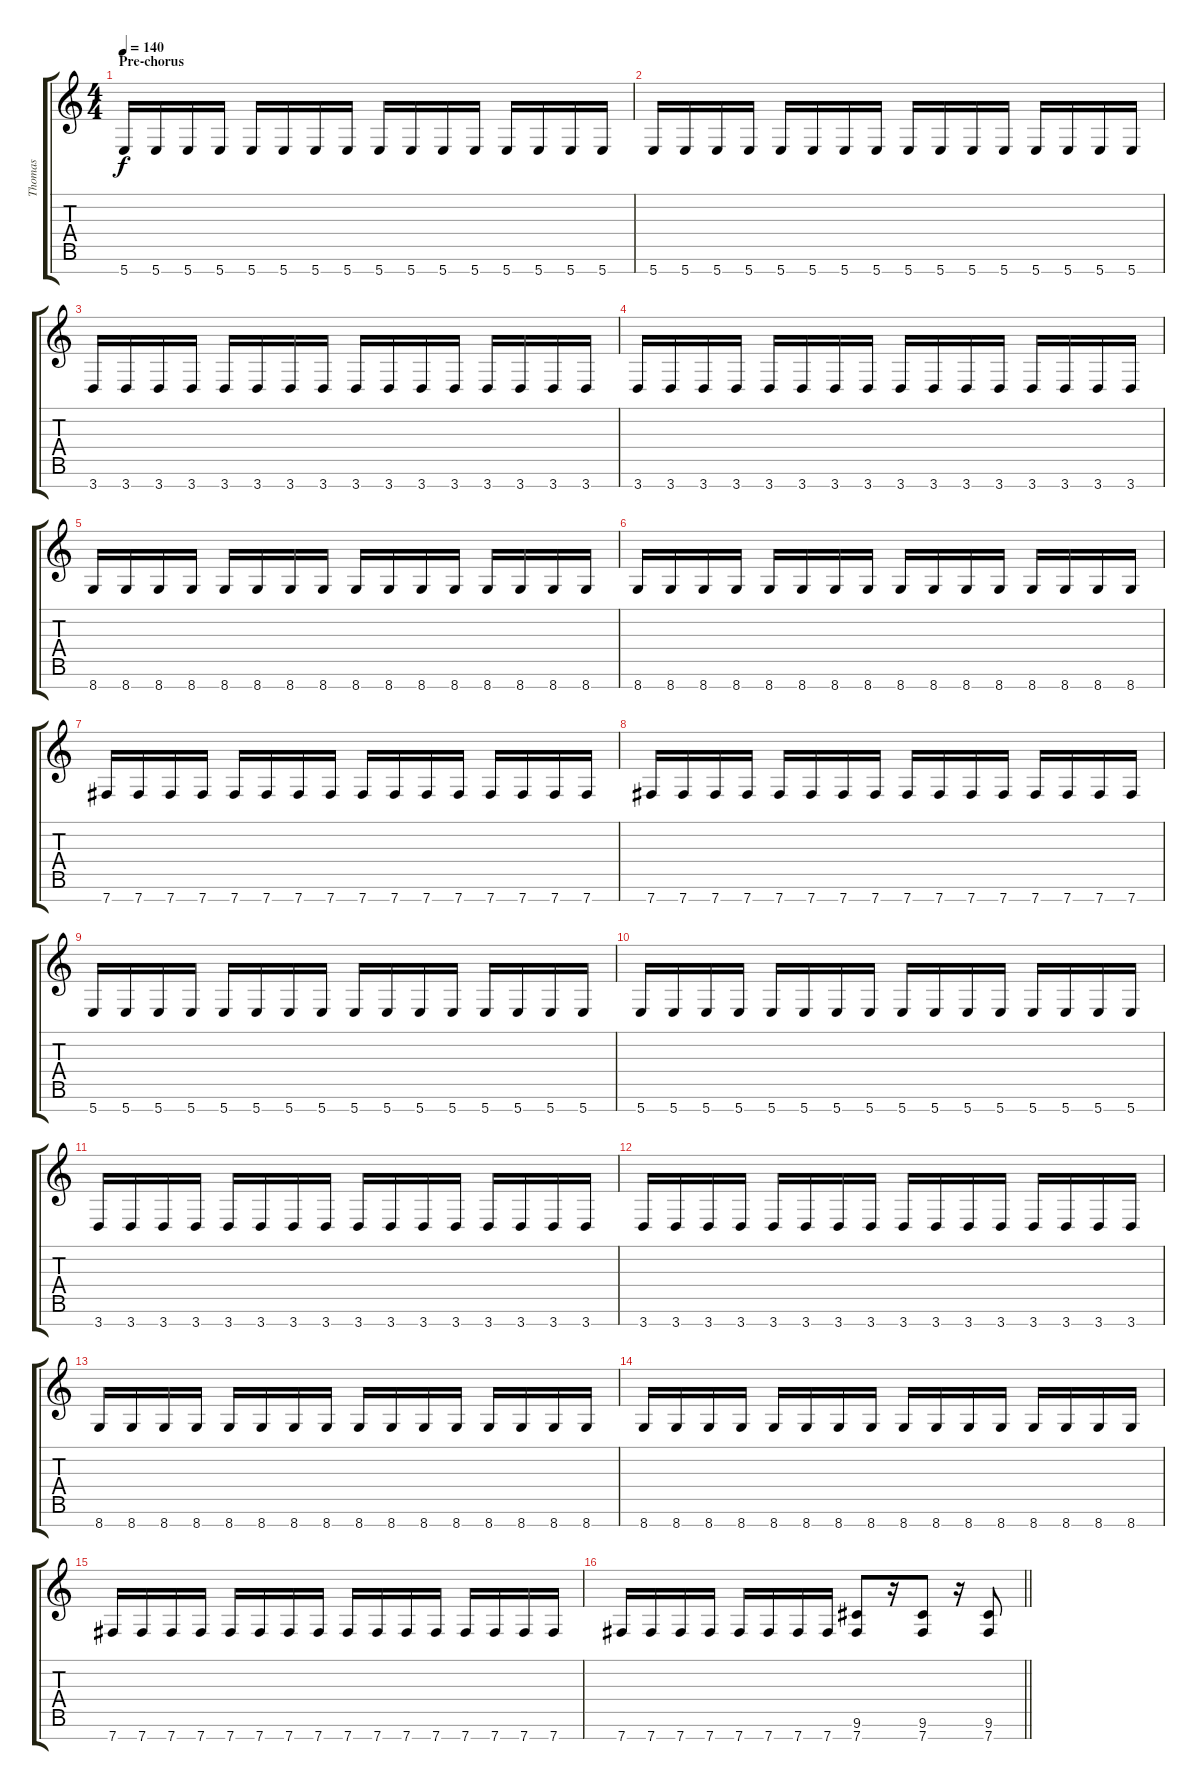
\track ("Thomas" "Thomas") {instrument overdrivenguitar}
\staff {score tabs}
\tuning (E4 B3 G3 D3 A2 E2 B1) {hide}
\ts (4 4)
\section ("" "Pre-chorus")
\tempo 140
\clef g2
\ks c
5.7.16{dy f} 5.7.16 5.7.16 5.7.16 5.7.16 5.7.16 5.7.16 5.7.16 5.7.16 5.7.16 5.7.16 5.7.16 5.7.16 5.7.16 5.7.16 5.7.16 |
5.7.16 5.7.16 5.7.16 5.7.16 5.7.16 5.7.16 5.7.16 5.7.16 5.7.16 5.7.16 5.7.16 5.7.16 5.7.16 5.7.16 5.7.16 5.7.16 |
3.7.16 3.7.16 3.7.16 3.7.16 3.7.16 3.7.16 3.7.16 3.7.16 3.7.16 3.7.16 3.7.16 3.7.16 3.7.16 3.7.16 3.7.16 3.7.16 |
3.7.16 3.7.16 3.7.16 3.7.16 3.7.16 3.7.16 3.7.16 3.7.16 3.7.16 3.7.16 3.7.16 3.7.16 3.7.16 3.7.16 3.7.16 3.7.16 |
8.7.16 8.7.16 8.7.16 8.7.16 8.7.16 8.7.16 8.7.16 8.7.16 8.7.16 8.7.16 8.7.16 8.7.16 8.7.16 8.7.16 8.7.16 8.7.16 |
8.7.16 8.7.16 8.7.16 8.7.16 8.7.16 8.7.16 8.7.16 8.7.16 8.7.16 8.7.16 8.7.16 8.7.16 8.7.16 8.7.16 8.7.16 8.7.16 |
7.7.16 7.7.16 7.7.16 7.7.16 7.7.16 7.7.16 7.7.16 7.7.16 7.7.16 7.7.16 7.7.16 7.7.16 7.7.16 7.7.16 7.7.16 7.7.16 |
7.7.16 7.7.16 7.7.16 7.7.16 7.7.16 7.7.16 7.7.16 7.7.16 7.7.16 7.7.16 7.7.16 7.7.16 7.7.16 7.7.16 7.7.16 7.7.16 |
5.7.16 5.7.16 5.7.16 5.7.16 5.7.16 5.7.16 5.7.16 5.7.16 5.7.16 5.7.16 5.7.16 5.7.16 5.7.16 5.7.16 5.7.16 5.7.16 |
5.7.16 5.7.16 5.7.16 5.7.16 5.7.16 5.7.16 5.7.16 5.7.16 5.7.16 5.7.16 5.7.16 5.7.16 5.7.16 5.7.16 5.7.16 5.7.16 |
3.7.16 3.7.16 3.7.16 3.7.16 3.7.16 3.7.16 3.7.16 3.7.16 3.7.16 3.7.16 3.7.16 3.7.16 3.7.16 3.7.16 3.7.16 3.7.16 |
3.7.16 3.7.16 3.7.16 3.7.16 3.7.16 3.7.16 3.7.16 3.7.16 3.7.16 3.7.16 3.7.16 3.7.16 3.7.16 3.7.16 3.7.16 3.7.16 |
8.7.16 8.7.16 8.7.16 8.7.16 8.7.16 8.7.16 8.7.16 8.7.16 8.7.16 8.7.16 8.7.16 8.7.16 8.7.16 8.7.16 8.7.16 8.7.16 |
8.7.16 8.7.16 8.7.16 8.7.16 8.7.16 8.7.16 8.7.16 8.7.16 8.7.16 8.7.16 8.7.16 8.7.16 8.7.16 8.7.16 8.7.16 8.7.16 |
7.7.16 7.7.16 7.7.16 7.7.16 7.7.16 7.7.16 7.7.16 7.7.16 7.7.16 7.7.16 7.7.16 7.7.16 7.7.16 7.7.16 7.7.16 7.7.16 |
\barLineRight lightlight
7.7.16 7.7.16 7.7.16 7.7.16 7.7.16 7.7.16 7.7.16 7.7.16 (9.6 7.7).8 r.16 (9.6 7.7).8 r.16 (9.6 7.7).8
